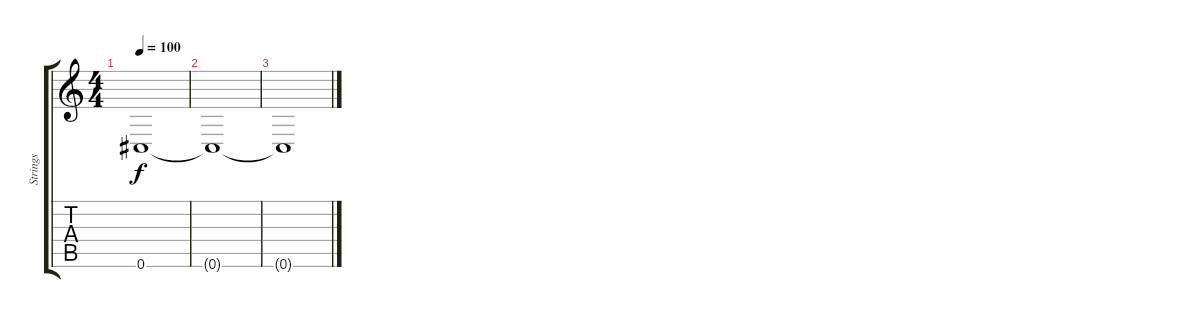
\track ("Strings" "Strings") {instrument tremolostrings}
\staff {score tabs}
\tuning (Db5 Ab4 E4 B3 Gb3 Db3) {hide}
\ts (4 4)
\tempo 100
\clef g2
\ks c
0.6{t}.1{dy f} |
0.6{t}.1 |
0.6{t}.1
